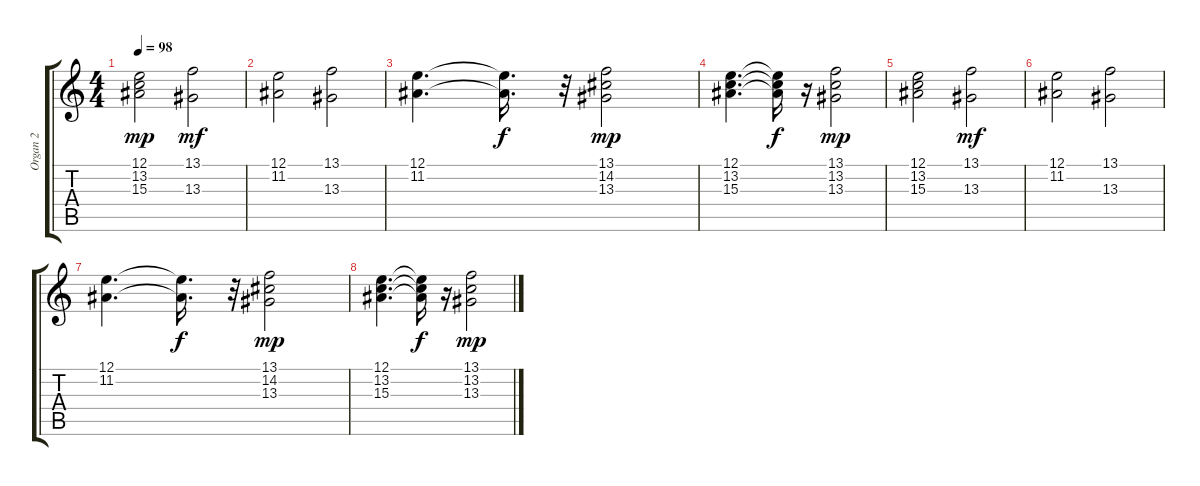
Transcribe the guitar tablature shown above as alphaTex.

\track ("Organ 2" "Organ 2") {instrument percussiveorgan}
\staff {score tabs}
\tuning (E4 B3 G3 D3 A2 E2) {hide}
\ts (4 4)
\tempo 98
\clef g2
\ks c
(12.1 13.2 15.3).2{dy mp} (13.1 13.3).2{dy mf} |
(12.1 11.2).2 (13.1 13.3).2 |
(12.1 11.2).4{d} (12.1{t} 11.2{t}).16{d dy f} r.32 (13.1 14.2 13.3).2{dy mp} |
(12.1 13.2 15.3).4{d} (12.1{t} 13.2{t} 15.3{t}).16{dy f} r.16 (13.1 13.2 13.3).2{dy mp} |
(12.1 13.2 15.3).2 (13.1 13.3).2{dy mf} |
(12.1 11.2).2 (13.1 13.3).2 |
(12.1 11.2).4{d} (12.1{t} 11.2{t}).16{d dy f} r.32 (13.1 14.2 13.3).2{dy mp} |
(12.1 13.2 15.3).4{d} (12.1{t} 13.2{t} 15.3{t}).16{dy f} r.16 (13.1 13.2 13.3).2{dy mp}
